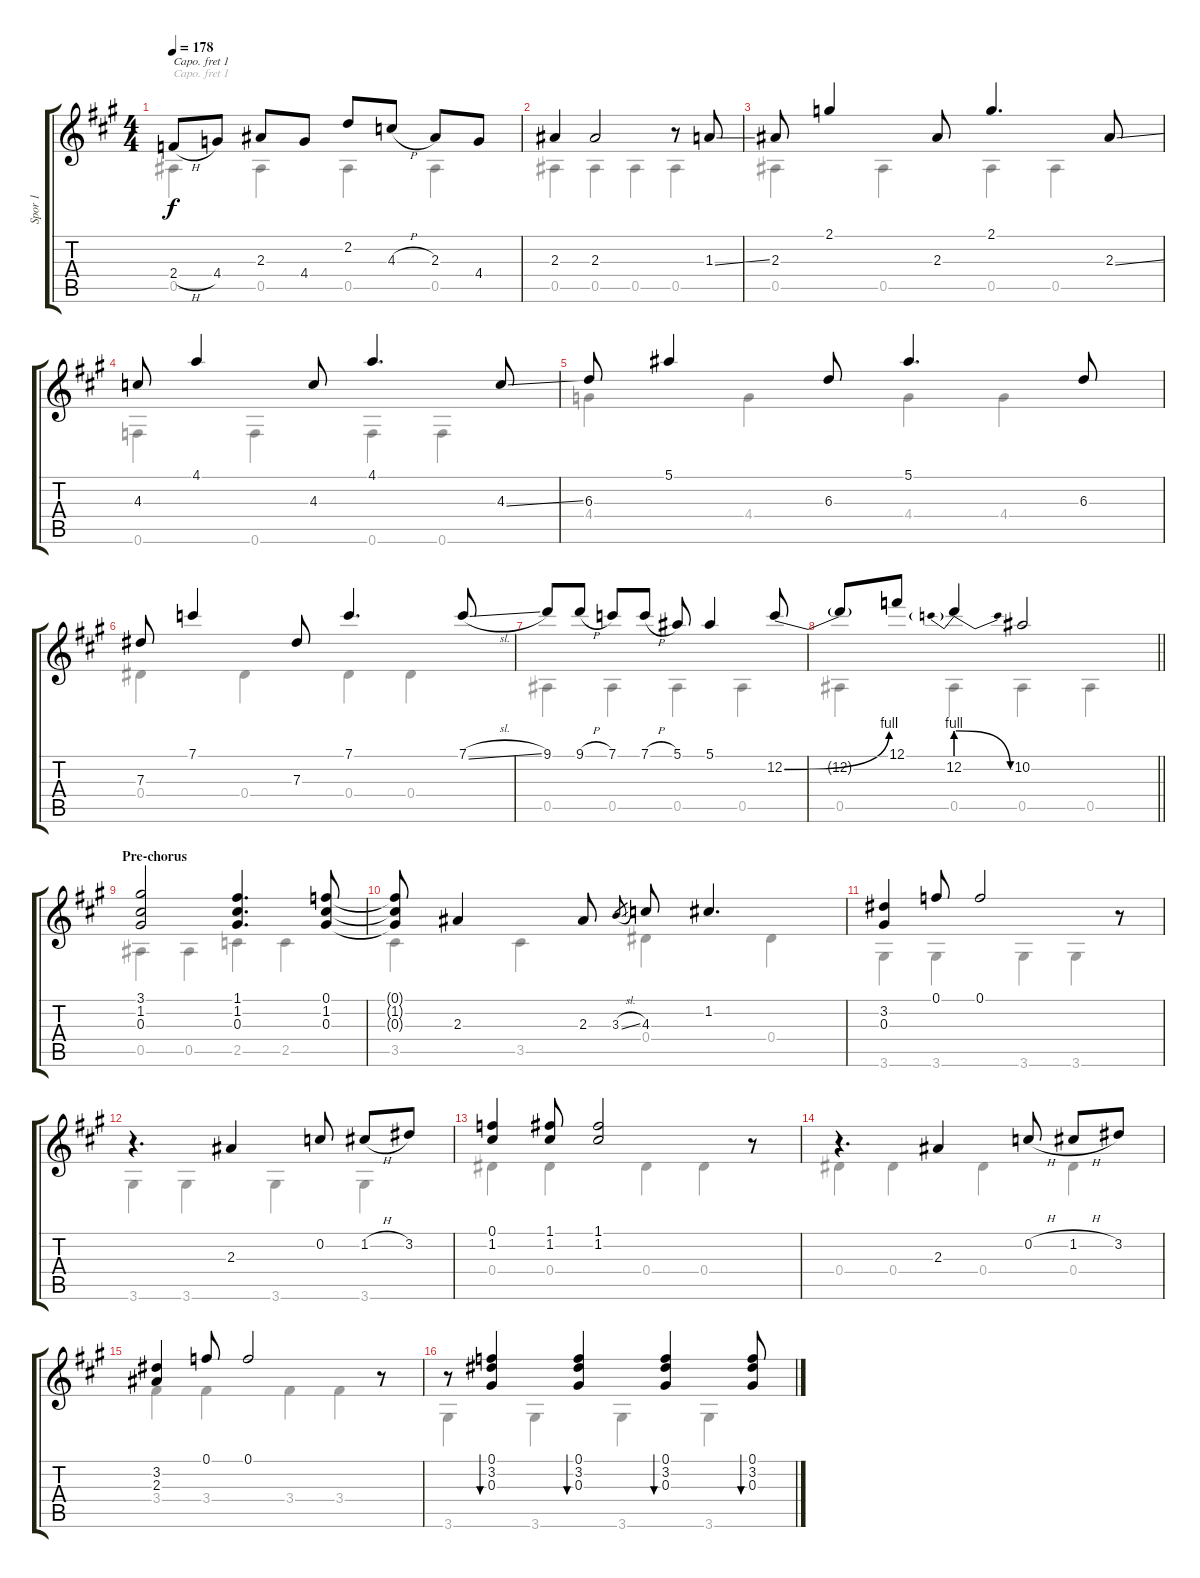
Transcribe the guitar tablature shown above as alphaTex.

\track ("Spor 1" "Spor 1") {instrument acousticguitarsteel}
\staff {score tabs}
\capo 1
\tuning (E4 B3 G3 D3 A2 E2) {hide}
\voice
\ts (4 4)
\tempo 178
\clef g2
\ks a
2.4{h}.8{dy f} 4.4.8 2.3.8 4.4.8 2.2.8 4.3{h}.8 2.3.8 4.4.8 |
2.3.4 2.3.2 r.8 1.3{ss}.8 |
2.3.8 2.1.4 2.3.8 2.1.4{d} 2.3{ss}.8 |
4.3.8 4.1.4 4.3.8 4.1.4{d} 4.3{ss}.8 |
6.3.8 5.1.4 6.3.8 5.1.4{d} 6.3.8 |
7.3.8 7.1.4 7.3.8 7.1.4{d} 7.1{sl}.8 |
9.1.8 9.1{h}.8 7.1.8 7.1{h}.8 5.1.8 5.1.4 12.2{be (bend 0 0 60 4)}.8 |
\barLineRight lightlight
12.2{t}.8 12.1.8 12.2{be (prebendrelease 0 4 60 0)}.4 10.2.2 |
\section ("" "Pre-chorus")
(3.1 1.2 0.3).2 (1.1 1.2 0.3).4{d} (0.1 1.2 0.3).8 |
(0.1{t} 1.2{t} 0.3{t}).8 2.3.4 2.3.8 3.3{sl}.8{gr} 4.3.8 1.2.4{d} |
(3.2 0.3).4 0.1.8 0.1.2 r.8 |
r.4{d} 2.3.4 0.2.8 1.2{h}.8 3.2.8 |
(0.1 1.2).4 (1.1 1.2).8 (1.1 1.2).2 r.8 |
r.4{d} 2.3.4 0.2{h}.8 1.2{h}.8 3.2.8 |
(3.2 2.3).4 0.1.8 0.1.2 r.8 |
r.8 (0.1 3.2 0.3).4{bu 120} (0.1 3.2 0.3).4{bu 120} (0.1 3.2 0.3).4{bu 120} (0.1 3.2 0.3).8{bu 120}
\voice
\clef g2
\ottava regular
\simile none
\ks a
0.5.4{dy f} 0.5.4 0.5.4 0.5.4 |
0.5.4 0.5.4 0.5.4 0.5.4 |
0.5.4 0.5.4 0.5.4 0.5.4 |
0.6.4 0.6.4 0.6.4 0.6.4 |
4.4.4 4.4.4 4.4.4 4.4.4 |
0.4.4 0.4.4 0.4.4 0.4.4 |
0.5.4 0.5.4 0.5.4 0.5.4 |
\barLineRight lightlight
0.5.4 0.5.4 0.5.4 0.5.4 |
0.5.4 0.5.4 2.5.4 2.5.4 |
3.5.4 3.5.4 0.4.4 0.4.4 |
3.6.4 3.6.4 3.6.4 3.6.4 |
3.6.4 3.6.4 3.6.4 3.6.4 |
0.4.4 0.4.4 0.4.4 0.4.4 |
0.4.4 0.4.4 0.4.4 0.4.4 |
3.4.4 3.4.4 3.4.4 3.4.4 |
3.6.4 3.6.4 3.6.4 3.6.4
